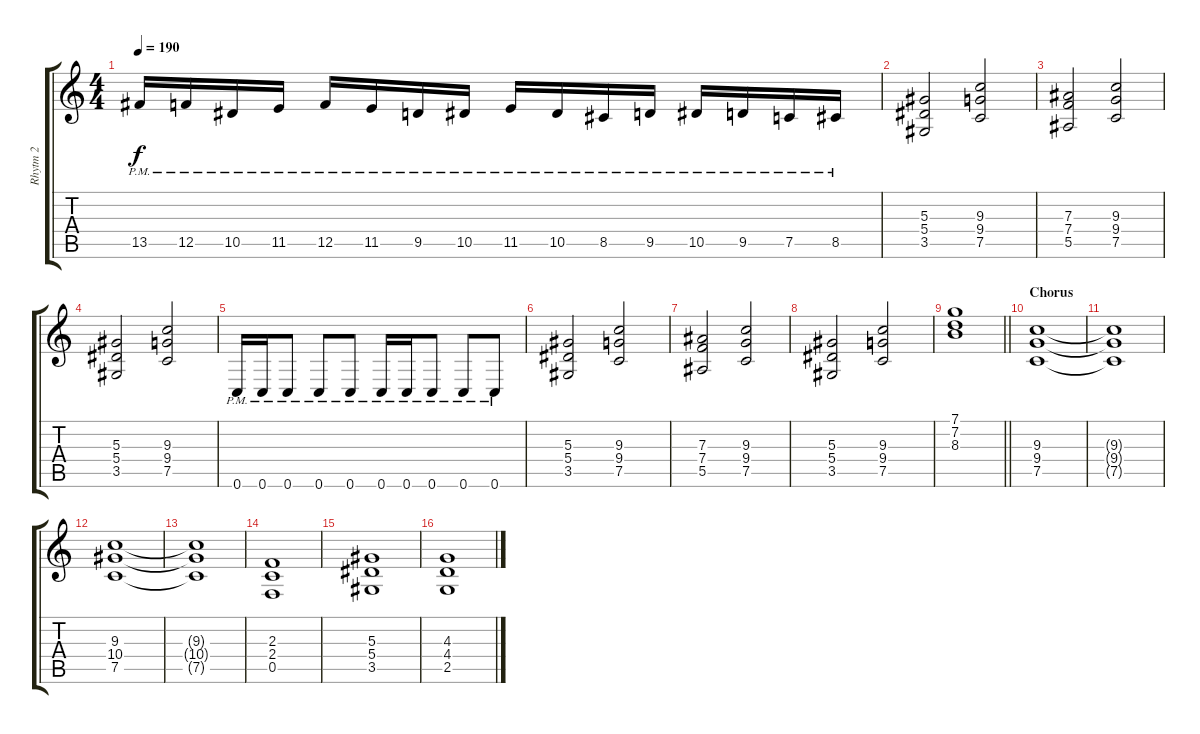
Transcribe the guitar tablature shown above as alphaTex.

\track ("Rhytm 2" "Rhytm 2") {instrument distortionguitar}
\staff {score tabs}
\tuning (C4 G3 Eb3 Bb2 F2 C2) {hide}
\ts (4 4)
\tempo 190
\clef g2
\ks c
13.5{pm}.16{dy f} 12.5{pm}.16 10.5{pm}.16 11.5{pm}.16 12.5{pm}.16 11.5{pm}.16 9.5{pm}.16 10.5{pm}.16 11.5{pm}.16 10.5{pm}.16 8.5{pm}.16 9.5{pm}.16 10.5{pm}.16 9.5{pm}.16 7.5{pm}.16 8.5{pm}.16 |
(5.3 5.4 3.5).2 (9.3 9.4 7.5).2 |
(7.3 7.4 5.5).2 (9.3 9.4 7.5).2 |
(5.3 5.4 3.5).2 (9.3 9.4 7.5).2 |
0.6{pm}.16 0.6{pm}.16 0.6{pm}.8 0.6{pm}.8 0.6{pm}.8 0.6{pm}.16 0.6{pm}.16 0.6{pm}.8 0.6{pm}.8 0.6{pm}.8 |
(5.3 5.4 3.5).2 (9.3 9.4 7.5).2 |
(7.3 7.4 5.5).2 (9.3 9.4 7.5).2 |
(5.3 5.4 3.5).2 (9.3 9.4 7.5).2 |
\barLineRight lightlight
(7.1 7.2 8.3).1 |
\section ("" "Chorus")
(9.3 9.4 7.5).1 |
(9.3{t} 9.4{t} 7.5{t}).1 |
(9.3 10.4 7.5).1 |
(9.3{t} 10.4{t} 7.5{t}).1 |
(2.3 2.4 0.5).1 |
(5.3 5.4 3.5).1 |
(4.3 4.4 2.5).1
